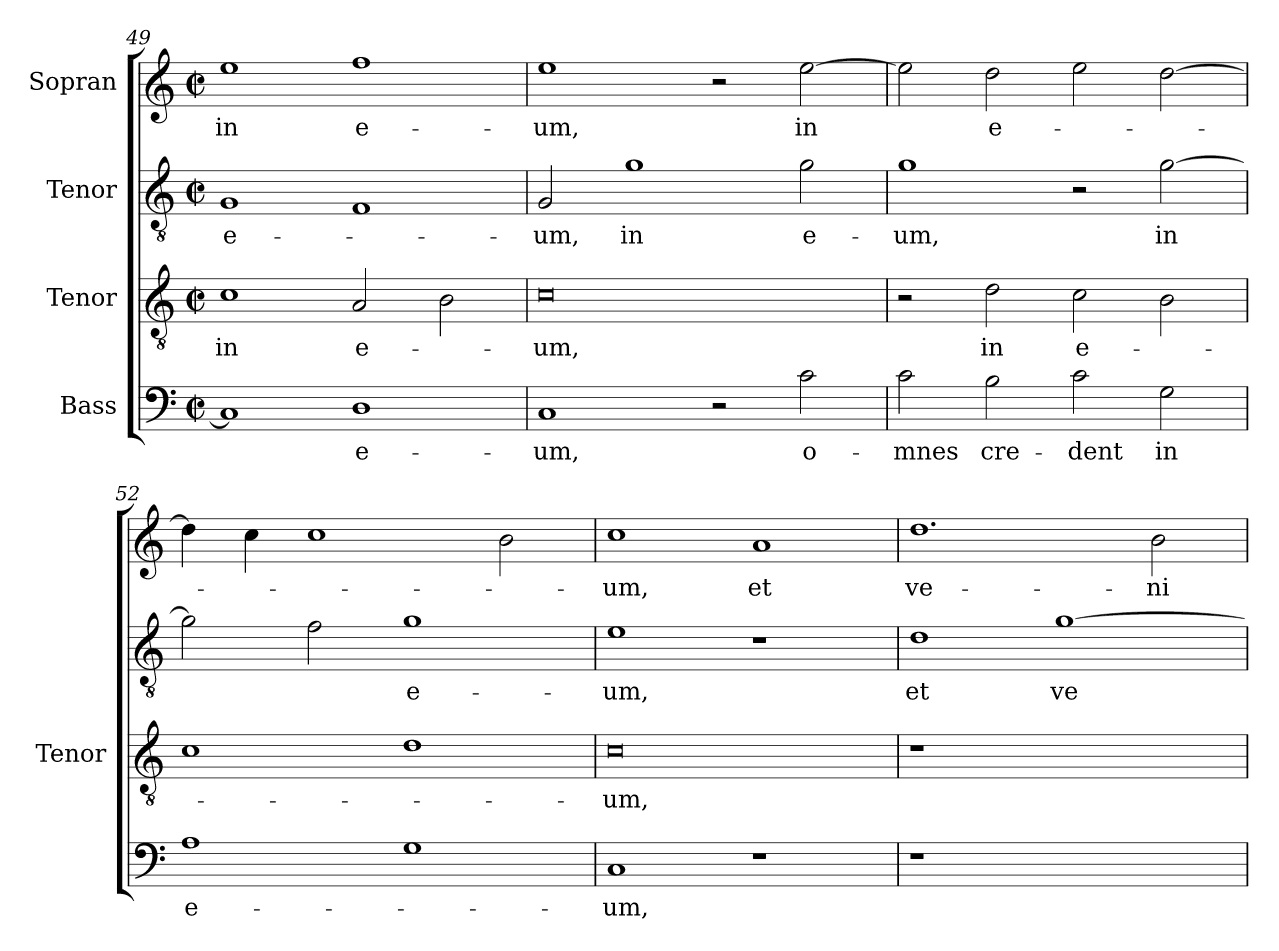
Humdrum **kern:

**kern	**text	**kern	**text	**kern	**text	**kern	**text
*part4	*part4	*part3	*part3	*part2	*part2	*part1	*part1
*staff4	*staff4	*staff3	*staff3	*staff2	*staff2	*staff1	*staff1
*I"Bass	*	*I"Tenor	*	*I"Tenor	*	*I"Sopran	*
*	*	*I'Tenor	*	*	*	*	*
*clefF4	*	*clefGv2	*	*clefGv2	*	*clefG2	*
*	*	*ITrd7c12	*	*ITrd7c12	*	*	*
*k[]	*	*k[]	*	*k[]	*	*k[]	*
*M2/2	*	*M2/2	*	*M2/2	*	*M2/2	*
*met(c|)	*	*met(c|)	*	*met(c|)	*	*met(c|)	*
=49	=49	=49	=49	=49	=49	=49	=49
!	!	!	!LO:LY:b:color=#000000	!	!	!	!
!	!	!	!	!	!LO:LY:b:color=#000000	!	!
!	!	!	!	!	!	!	!LO:LY:b:color=#000000
1Ci]	.	1Ci	in	1GGi	e-	1eei	in
!	!LO:LY:b:color=#000000	!	!	!	!	!	!
!	!	!	!LO:LY:b:color=#000000	!	!	!	!
!	!	!	!	!	!	!	!LO:LY:b:color=#000000
1Di	e-	2AAi/	e-	1FFi	.	1ffi	e-
.	.	2BBi\	.	.	.	.	.
=50	=50	=50	=50	=50	=50	=50	=50
!	!LO:LY:b:color=#000000	!	!	!	!	!	!
!	!	!	!LO:LY:b:color=#000000	!	!	!	!
!	!	!	!	!	!LO:LY:b:color=#000000	!	!
!	!	!	!	!	!	!	!LO:LY:b:color=#000000
1Ci	-um,	0Ci	-um,	2GGi/	-um,	1eei	-um,
!	!	!	!	!	!LO:LY:b:color=#000000	!	!
.	.	.	.	1Gi	in	.	.
2r	.	.	.	.	.	2r	.
!	!LO:LY:b:color=#000000	!	!	!	!	!	!
!	!	!	!	!	!LO:LY:b:color=#000000	!	!
!	!	!	!	!	!	!	!LO:LY:b:color=#000000
2ci\	o-	.	.	2Gi\	e-	[>2eei\	in
=51	=51	=51	=51	=51	=51	=51	=51
!	!LO:LY:b:color=#000000	!	!	!	!	!	!
!	!	!	!	!	!LO:LY:b:color=#000000	!	!
2ci\	-mnes	2r	.	1Gi	-um,	2eei\]	.
!	!LO:LY:b:color=#000000	!	!	!	!	!	!
!	!	!	!LO:LY:b:color=#000000	!	!	!	!
!	!	!	!	!	!	!	!LO:LY:b:color=#000000
2Bi\	cre-	2Di\	in	.	.	2ddi\	e-
!	!LO:LY:b:color=#000000	!	!	!	!	!	!
!	!	!	!LO:LY:b:color=#000000	!	!	!	!
2ci\	-dent	2Ci\	e-	2r	.	2eei\	.
!	!LO:LY:b:color=#000000	!	!	!	!	!	!
!	!	!	!	!	!LO:LY:b:color=#000000	!	!
2Gi\	in	2BBi\	.	[>2Gi\	in	[>2ddi\	.
=52	=52	=52	=52	=52	=52	=52	=52
!	!LO:LY:b:color=#000000	!	!	!	!	!	!
1Ai	e-	1Ci	.	2Gi\]	.	4ddi\]	.
.	.	.	.	.	.	4cci\	.
.	.	.	.	2Fi\	.	1cci	.
!	!	!	!	!	!LO:LY:b:color=#000000	!	!
1Gi	.	1Di	.	1Gi	e-	.	.
.	.	.	.	.	.	2bi\	.
=53	=53	=53	=53	=53	=53	=53	=53
!	!LO:LY:b:color=#000000	!	!	!	!	!	!
!	!	!	!LO:LY:b:color=#000000	!	!	!	!
!	!	!	!	!	!LO:LY:b:color=#000000	!	!
!	!	!	!	!	!	!	!LO:LY:b:color=#000000
1Ci	-um,	0Ci	-um,	1Ei	-um,	1cci	-um,
!	!	!	!	!	!	!	!LO:LY:b:color=#000000
1r	.	.	.	1r	.	1ai	et
!!LO:LB:g=z
=54	=54	=54	=54	=54	=54	=54	=54
!LO:N:vis=1	!	!LO:N:vis=1	!	!	!	!	!
!	!	!	!	!	!LO:LY:b:color=#000000	!	!
!	!	!	!	!	!	!	!LO:LY:b:color=#000000
1r	.	1r	.	1Di	et	1.ddi	ve-
!	!	!	!	!	!LO:LY:b:color=#000000	!	!
1ryy	.	1ryy	.	[>1Gi	ve-	.	.
!	!	!	!	!	!	!	!LO:LY:b:color=#000000
.	.	.	.	.	.	2bi\	-ni-
=	=	=	=	=	=	=	=
*-	*-	*-	*-	*-	*-	*-	*-
